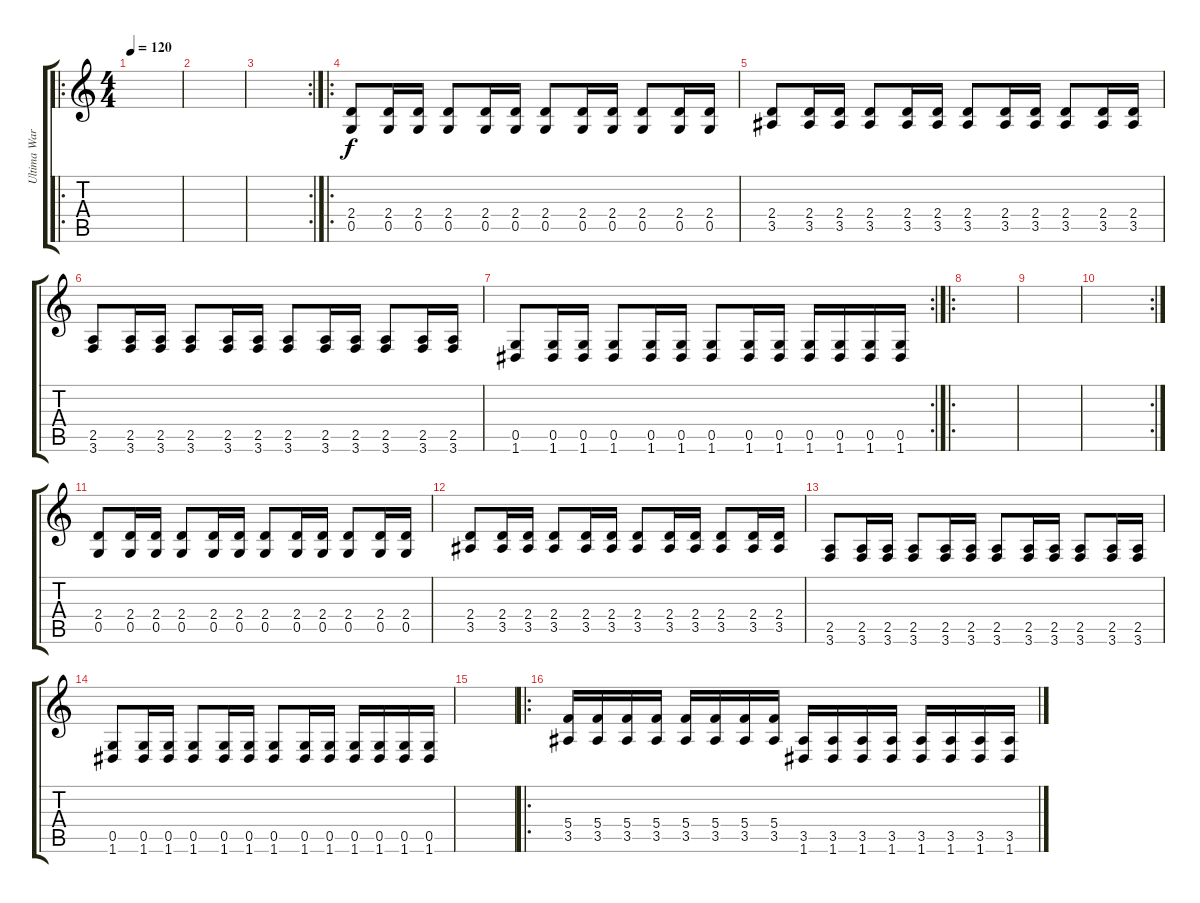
\track ("Ultima Warrior (Distortion)" "Ultima War") {instrument distortionguitar}
\staff {score tabs}
\tuning (D4 A3 F3 C3 G2 D2) {hide}
\ro
\ts (4 4)
\tempo 120
\clef g2
\ks c
|
|
\rc 2
|
\ro
(2.4 0.5).8 (2.4 0.5).16 (2.4 0.5).16 (2.4 0.5).8 (2.4 0.5).16 (2.4 0.5).16 (2.4 0.5).8 (2.4 0.5).16 (2.4 0.5).16 (2.4 0.5).8 (2.4 0.5).16 (2.4 0.5).16 |
(2.4 3.5).8 (2.4 3.5).16 (2.4 3.5).16 (2.4 3.5).8 (2.4 3.5).16 (2.4 3.5).16 (2.4 3.5).8 (2.4 3.5).16 (2.4 3.5).16 (2.4 3.5).8 (2.4 3.5).16 (2.4 3.5).16 |
(2.5 3.6).8 (2.5 3.6).16 (2.5 3.6).16 (2.5 3.6).8 (2.5 3.6).16 (2.5 3.6).16 (2.5 3.6).8 (2.5 3.6).16 (2.5 3.6).16 (2.5 3.6).8 (2.5 3.6).16 (2.5 3.6).16 |
\rc 2
(0.5 1.6).8 (0.5 1.6).16 (0.5 1.6).16 (0.5 1.6).8 (0.5 1.6).16 (0.5 1.6).16 (0.5 1.6).8 (0.5 1.6).16 (0.5 1.6).16 (0.5 1.6).16 (0.5 1.6).16 (0.5 1.6).16 (0.5 1.6).16 |
\ro
|
|
\rc 2
|
(2.4 0.5).8{volume 13} (2.4 0.5).16 (2.4 0.5).16 (2.4 0.5).8 (2.4 0.5).16 (2.4 0.5).16 (2.4 0.5).8 (2.4 0.5).16 (2.4 0.5).16 (2.4 0.5).8 (2.4 0.5).16 (2.4 0.5).16 |
(2.4 3.5).8 (2.4 3.5).16 (2.4 3.5).16 (2.4 3.5).8 (2.4 3.5).16 (2.4 3.5).16 (2.4 3.5).8 (2.4 3.5).16 (2.4 3.5).16 (2.4 3.5).8 (2.4 3.5).16 (2.4 3.5).16 |
(2.5 3.6).8 (2.5 3.6).16 (2.5 3.6).16 (2.5 3.6).8 (2.5 3.6).16 (2.5 3.6).16 (2.5 3.6).8 (2.5 3.6).16 (2.5 3.6).16 (2.5 3.6).8 (2.5 3.6).16 (2.5 3.6).16 |
(0.5 1.6).8 (0.5 1.6).16 (0.5 1.6).16 (0.5 1.6).8 (0.5 1.6).16 (0.5 1.6).16 (0.5 1.6).8 (0.5 1.6).16 (0.5 1.6).16 (0.5 1.6).16 (0.5 1.6).16 (0.5 1.6).16 (0.5 1.6).16 |
|
\ro
(5.4 3.5).16 (5.4 3.5).16 (5.4 3.5).16 (5.4 3.5).16 (5.4 3.5).16 (5.4 3.5).16 (5.4 3.5).16 (5.4 3.5).16 (3.5 1.6).16 (3.5 1.6).16 (3.5 1.6).16 (3.5 1.6).16 (3.5 1.6).16 (3.5 1.6).16 (3.5 1.6).16 (3.5 1.6).16
